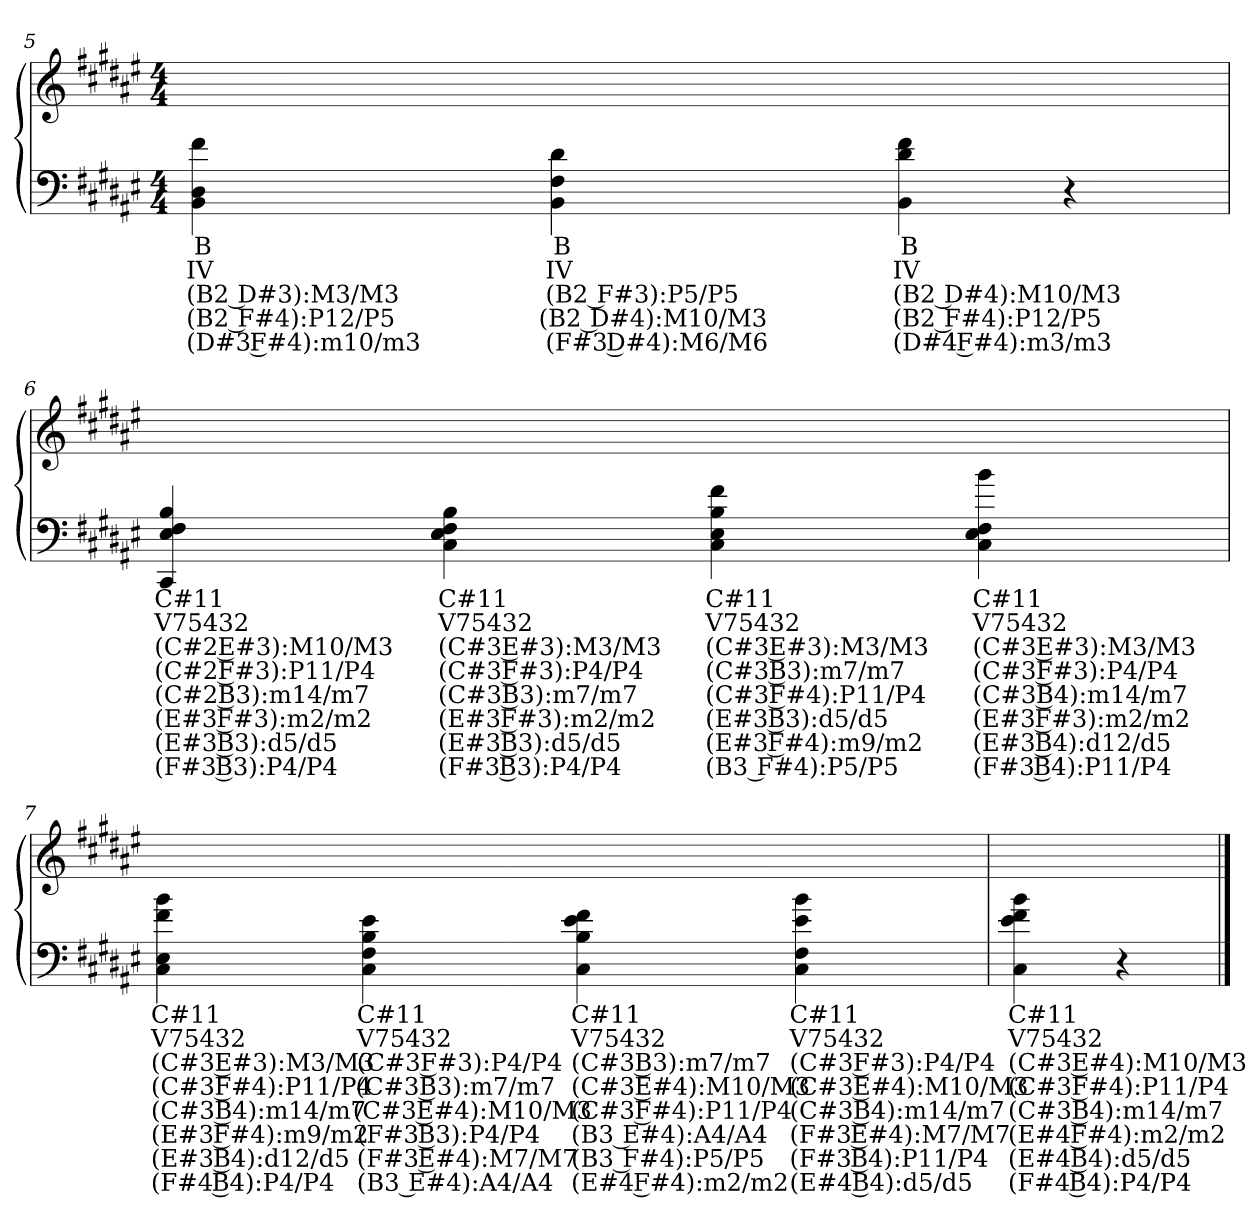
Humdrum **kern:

**kern	**text	**text	**text	**text	**text	**text	**text	**text	**kern
*part2	*part2	*part2	*part2	*part2	*part2	*part2	*part2	*part2	*part1
*staff2	*staff2	*staff2	*staff2	*staff2	*staff2	*staff2	*staff2	*staff2	*staff1
*clefF4	*	*	*	*	*	*	*	*	*clefG2
*k[f#c#g#d#a#e#]	*	*	*	*	*	*	*	*	*k[f#c#g#d#a#e#]
*F#:	*	*	*	*	*	*	*	*	*F#:
*M4/4	*	*	*	*	*	*	*	*	*M4/4
=5	=5	=5	=5	=5	=5	=5	=5	=5	=5
4BB 4D# 4f#	B	IV	(B2 D#3):M3/M3	(B2 F#4):P12/P5	(D#3 F#4):m10/m3	.	.	.	1ryy
4BB 4F# 4d#	B	IV	(B2 F#3):P5/P5	(B2 D#4):M10/M3	(F#3 D#4):M6/M6	.	.	.	.
4BB 4d# 4f#	B	IV	(B2 D#4):M10/M3	(B2 F#4):P12/P5	(D#4 F#4):m3/m3	.	.	.	.
4r	.	.	.	.	.	.	.	.	.
=6	=6	=6	=6	=6	=6	=6	=6	=6	=6
4CC# 4E# 4F# 4B	C#11	V75432	(C#2 E#3):M10/M3	(C#2 F#3):P11/P4	(C#2 B3):m14/m7	(E#3 F#3):m2/m2	(E#3 B3):d5/d5	(F#3 B3):P4/P4	1ryy
4C# 4E# 4F# 4B	C#11	V75432	(C#3 E#3):M3/M3	(C#3 F#3):P4/P4	(C#3 B3):m7/m7	(E#3 F#3):m2/m2	(E#3 B3):d5/d5	(F#3 B3):P4/P4	.
4C# 4E# 4B 4f#	C#11	V75432	(C#3 E#3):M3/M3	(C#3 B3):m7/m7	(C#3 F#4):P11/P4	(E#3 B3):d5/d5	(E#3 F#4):m9/m2	(B3 F#4):P5/P5	.
4C# 4E# 4F# 4b	C#11	V75432	(C#3 E#3):M3/M3	(C#3 F#3):P4/P4	(C#3 B4):m14/m7	(E#3 F#3):m2/m2	(E#3 B4):d12/d5	(F#3 B4):P11/P4	.
=7	=7	=7	=7	=7	=7	=7	=7	=7	=7
4C# 4E# 4f# 4b	C#11	V75432	(C#3 E#3):M3/M3	(C#3 F#4):P11/P4	(C#3 B4):m14/m7	(E#3 F#4):m9/m2	(E#3 B4):d12/d5	(F#4 B4):P4/P4	1ryy
4C# 4F# 4B 4e#	C#11	V75432	(C#3 F#3):P4/P4	(C#3 B3):m7/m7	(C#3 E#4):M10/M3	(F#3 B3):P4/P4	(F#3 E#4):M7/M7	(B3 E#4):A4/A4	.
4C# 4B 4e# 4f#	C#11	V75432	(C#3 B3):m7/m7	(C#3 E#4):M10/M3	(C#3 F#4):P11/P4	(B3 E#4):A4/A4	(B3 F#4):P5/P5	(E#4 F#4):m2/m2	.
4C# 4F# 4e# 4b	C#11	V75432	(C#3 F#3):P4/P4	(C#3 E#4):M10/M3	(C#3 B4):m14/m7	(F#3 E#4):M7/M7	(F#3 B4):P11/P4	(E#4 B4):d5/d5	.
=8	=8	=8	=8	=8	=8	=8	=8	=8	=8
4C# 4e# 4f# 4b	C#11	V75432	(C#3 E#4):M10/M3	(C#3 F#4):P11/P4	(C#3 B4):m14/m7	(E#4 F#4):m2/m2	(E#4 B4):d5/d5	(F#4 B4):P4/P4	2ryy
4r	.	.	.	.	.	.	.	.	.
==	==	==	==	==	==	==	==	==	==
*-	*-	*-	*-	*-	*-	*-	*-	*-	*-
